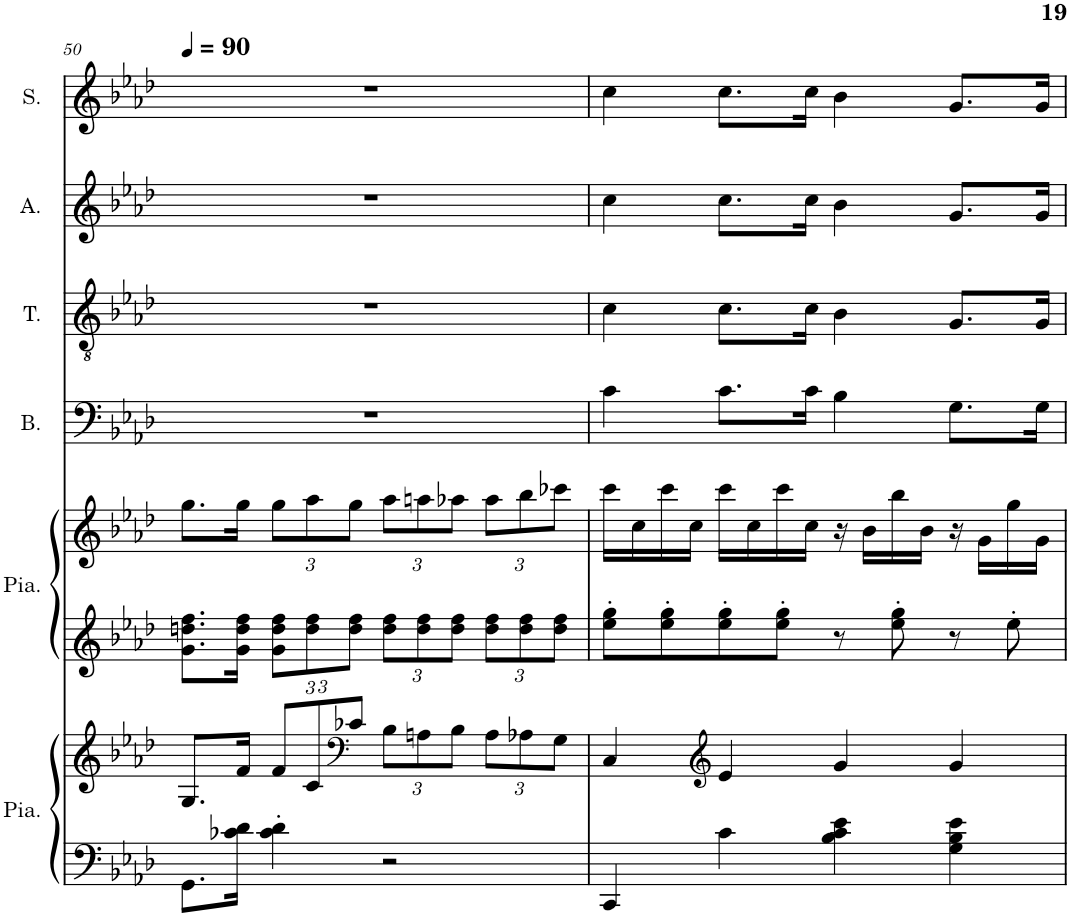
**kern	**kern	**kern	**kern	**kern	**kern	**kern	**kern
*part6	*part6	*part5	*part5	*part4	*part3	*part2	*part1
*staff8	*staff7	*staff6	*staff5	*staff4	*staff3	*staff2	*staff1
*I"Piano, main gauche	*	*I"Piano, main droite	*	*I"Basse	*I"Ténor	*I"Alto	*I"Soprano
*I'Pia.	*	*I'Pia.	*	*I'B.	*I'T.	*I'A.	*I'S.
!!LO:PB:g=z
*clefF4	*clefG2	*clefG2	*clefG2	*clefF4	*clefGv2	*clefG2	*clefG2
*k[b-e-a-d-]	*k[b-e-a-d-]	*k[b-e-a-d-]	*k[b-e-a-d-]	*k[b-e-a-d-]	*k[b-e-a-d-]	*k[b-e-a-d-]	*k[b-e-a-d-]
*M4/4	*M4/4	*M4/4	*M4/4	*M4/4	*M4/4	*M4/4	*M4/4
*MM90	*MM90	*MM90	*MM90	*MM90	*MM90	*MM90	*MM90
=50	=50	=50	=50	=50	=50	=50	=50
8.GG\L	8.G/L	8.g\ 8.ddn\ 8.ff\L	8.gg\L	1r	1r	1r	1r
16c-X\ 16d-\Jk	16f/Jk	16g\ 16dd\ 16ff\Jk	16gg\Jk	.	.	.	.
*	*Xbrackettup	*Xbrackettup	*Xbrackettup	*	*	*	*
4c-\' 4d-\'	12f/L	12g\ 12dd\ 12ff\L	12gg\L	.	.	.	.
.	12c/	12dd\ 12ff\	12aa-\	.	.	.	.
*	*clefF4	*	*	*	*	*	*
.	12c-X/J	12dd\ 12ff\J	12gg\J	.	.	.	.
2r	12B-\L	12dd\ 12ff\L	12aa-\L	.	.	.	.
.	12An\	12dd\ 12ff\	12aan\	.	.	.	.
.	12B-\J	12dd\ 12ff\J	12aa-X\J	.	.	.	.
.	12A\L	12dd\ 12ff\L	12aa-\L	.	.	.	.
.	12A-X\	12dd\ 12ff\	12bb-\	.	.	.	.
.	12G\J	12dd\ 12ff\J	12ccc-X\J	.	.	.	.
=51	=51	=51	=51	=51	=51	=51	=51
4CC/	4C/	8ee-\' 8gg\'L	16ccc\LL	4c\	4c\	4cc\	4cc\
.	.	.	16cc\	.	.	.	.
.	.	8ee-\' 8gg\'	16ccc\	.	.	.	.
.	.	.	16cc\JJ	.	.	.	.
*	*clefG2	*	*	*	*	*	*
4c\	4e-/	8ee-\' 8gg\'	16ccc\LL	8.c\L	8.c\L	8.cc\L	8.cc\L
.	.	.	16cc\	.	.	.	.
.	.	8ee-\' 8gg\'J	16ccc\	.	.	.	.
.	.	.	16cc\JJ	16c\Jk	16c\Jk	16cc\Jk	16cc\Jk
4B-\ 4c\ 4e-\	4g/	8r	16r	4B-\	4B-\	4b-\	4b-\
.	.	.	16b-\LL	.	.	.	.
.	.	8ee-\' 8gg\'	16bb-\	.	.	.	.
.	.	.	16b-\JJ	.	.	.	.
4G\ 4B-\ 4e-\	4g/	8r	16r	8.G\L	8.G/L	8.g/L	8.g/L
.	.	.	16g\LL	.	.	.	.
.	.	8ee-'\	16gg\	.	.	.	.
.	.	.	16g\JJ	16G\Jk	16G/Jk	16g/Jk	16g/Jk
=	=	=	=	=	=	=	=
*-	*-	*-	*-	*-	*-	*-	*-
